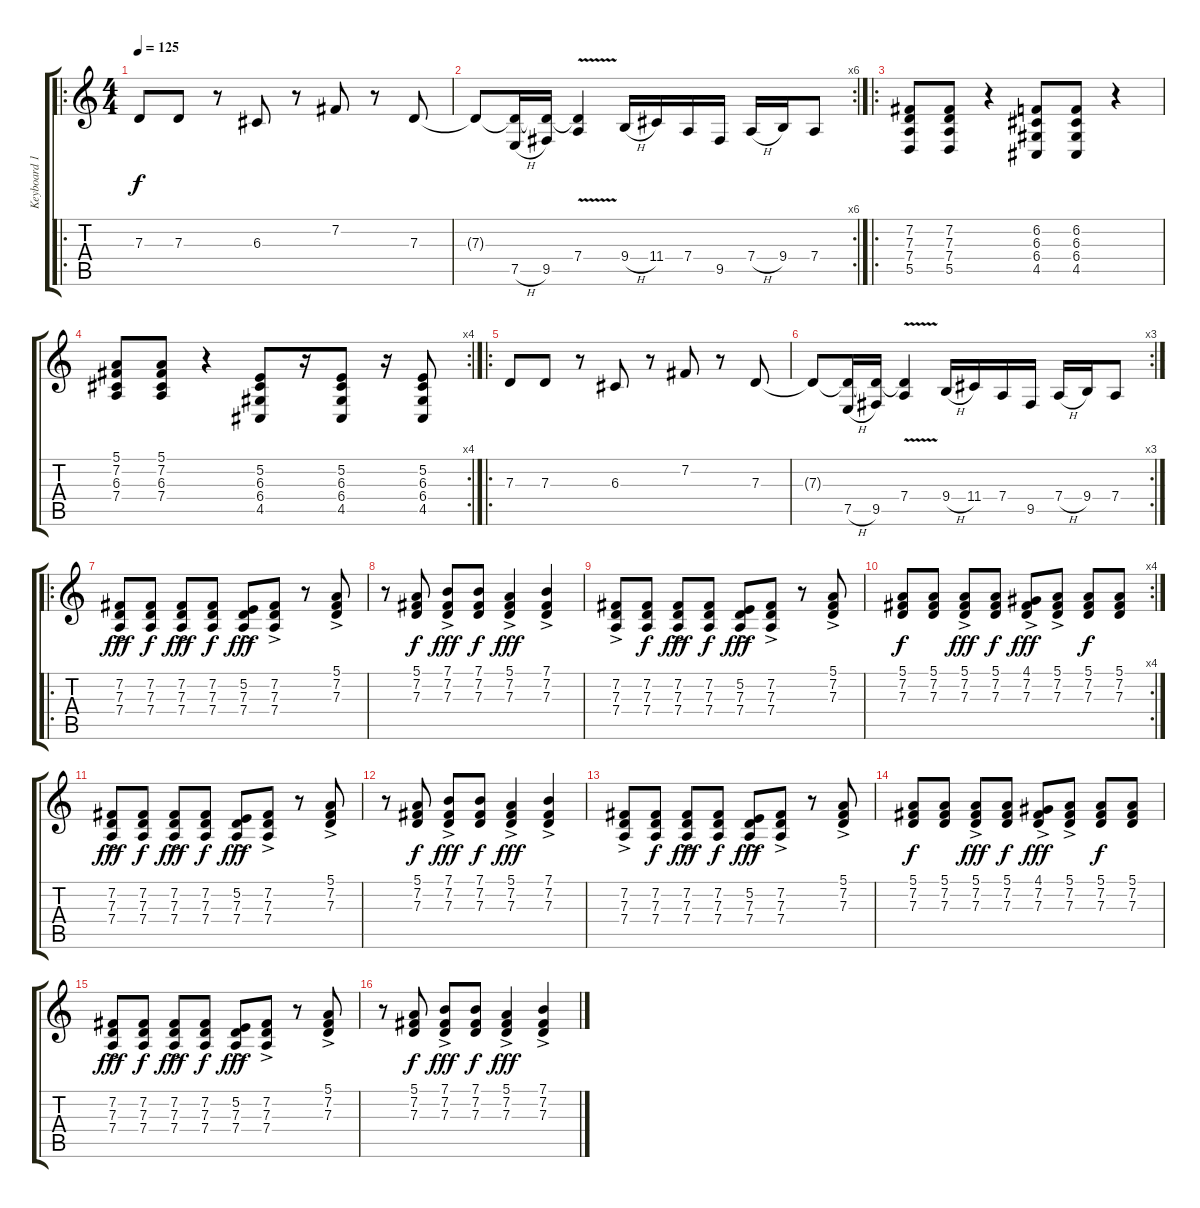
\track ("Keyboard 1" "Keyboard 1") {instrument lead2sawtooth}
\staff {score tabs}
\tuning (E4 B3 G3 D3 A2 E2) {hide}
\ro
\ts (4 4)
\tempo 125
\clef g2
\ks c
7.3.8{dy f} 7.3.8 r.8 6.3.8 r.8 7.2.8 r.8 7.3.8 |
\rc 6
7.3{t}.8 (7.3{t} 7.5{h}).16 (7.3{t} 9.5).16 (7.3{t} 7.4{v}).4 9.4{h}.16 11.4.16 7.4.16 9.5.16 7.4{h}.16 9.4.16 7.4.8 |
\ro
(7.2 7.3 7.4 5.5).8 (7.2 7.3 7.4 5.5).8 r.4 (6.2 6.3 6.4 4.5).8 (6.2 6.3 6.4 4.5).8 r.4 |
\rc 4
(5.1 7.2 6.3 7.4).8 (5.1 7.2 6.3 7.4).8 r.4 (5.2 6.3 6.4 4.5).8 r.16 (5.2 6.3 6.4 4.5).8 r.16 (5.2 6.3 6.4 4.5).8 |
\ro
7.3.8 7.3.8 r.8 6.3.8 r.8 7.2.8 r.8 7.3.8 |
\rc 3
7.3{t}.8 (7.3{t} 7.5{h}).16 (7.3{t} 9.5).16 (7.3{t} 7.4{v}).4 9.4{h}.16 11.4.16 7.4.16 9.5.16 7.4{h}.16 9.4.16 7.4.8 |
\ro
(7.2{ac} 7.3{ac} 7.4{ac}).8{dy fff volume 9} (7.2 7.3 7.4).8{dy f} (7.2{ac} 7.3{ac} 7.4{ac}).8{dy fff} (7.2 7.3 7.4).8{dy f} (5.2{ac} 7.3{ac} 7.4{ac}).8{dy fff} (7.2{ac} 7.3{ac} 7.4{ac}).8 r.8 (5.1{ac} 7.2{ac} 7.3{ac}).8 |
r.8 (5.1 7.2 7.3).8{dy f} (7.1{ac} 7.2{ac} 7.3{ac}).8{dy fff} (7.1 7.2 7.3).8{dy f} (5.1{ac} 7.2{ac} 7.3{ac}).4{dy fff} (7.1{ac} 7.2{ac} 7.3{ac}).4 |
(7.2{ac} 7.3{ac} 7.4{ac}).8 (7.2 7.3 7.4).8{dy f} (7.2{ac} 7.3{ac} 7.4{ac}).8{dy fff} (7.2 7.3 7.4).8{dy f} (5.2{ac} 7.3{ac} 7.4{ac}).8{dy fff} (7.2{ac} 7.3{ac} 7.4{ac}).8 r.8 (5.1{ac} 7.2{ac} 7.3{ac}).8 |
\rc 4
(5.1 7.2 7.3).8{dy f} (5.1 7.2 7.3).8 (5.1{ac} 7.2{ac} 7.3{ac}).8{dy fff} (5.1 7.2 7.3).8{dy f} (4.1{ac} 7.2{ac} 7.3{ac}).8{dy fff} (5.1{ac} 7.2{ac} 7.3{ac}).8 (5.1 7.2 7.3).8{dy f} (5.1 7.2 7.3).8 |
(7.2{ac} 7.3{ac} 7.4{ac}).8{dy fff} (7.2 7.3 7.4).8{dy f} (7.2{ac} 7.3{ac} 7.4{ac}).8{dy fff} (7.2 7.3 7.4).8{dy f} (5.2{ac} 7.3{ac} 7.4{ac}).8{dy fff} (7.2{ac} 7.3{ac} 7.4{ac}).8 r.8 (5.1{ac} 7.2{ac} 7.3{ac}).8 |
r.8 (5.1 7.2 7.3).8{dy f} (7.1{ac} 7.2{ac} 7.3{ac}).8{dy fff} (7.1 7.2 7.3).8{dy f} (5.1{ac} 7.2{ac} 7.3{ac}).4{dy fff} (7.1{ac} 7.2{ac} 7.3{ac}).4 |
(7.2{ac} 7.3{ac} 7.4{ac}).8 (7.2 7.3 7.4).8{dy f} (7.2{ac} 7.3{ac} 7.4{ac}).8{dy fff} (7.2 7.3 7.4).8{dy f} (5.2{ac} 7.3{ac} 7.4{ac}).8{dy fff} (7.2{ac} 7.3{ac} 7.4{ac}).8 r.8 (5.1{ac} 7.2{ac} 7.3{ac}).8 |
(5.1 7.2 7.3).8{dy f} (5.1 7.2 7.3).8 (5.1{ac} 7.2{ac} 7.3{ac}).8{dy fff} (5.1 7.2 7.3).8{dy f} (4.1{ac} 7.2{ac} 7.3{ac}).8{dy fff} (5.1{ac} 7.2{ac} 7.3{ac}).8 (5.1 7.2 7.3).8{dy f} (5.1 7.2 7.3).8 |
(7.2{ac} 7.3{ac} 7.4{ac}).8{dy fff} (7.2 7.3 7.4).8{dy f} (7.2{ac} 7.3{ac} 7.4{ac}).8{dy fff} (7.2 7.3 7.4).8{dy f} (5.2{ac} 7.3{ac} 7.4{ac}).8{dy fff} (7.2{ac} 7.3{ac} 7.4{ac}).8 r.8 (5.1{ac} 7.2{ac} 7.3{ac}).8 |
r.8 (5.1 7.2 7.3).8{dy f} (7.1{ac} 7.2{ac} 7.3{ac}).8{dy fff} (7.1 7.2 7.3).8{dy f} (5.1{ac} 7.2{ac} 7.3{ac}).4{dy fff} (7.1{ac} 7.2{ac} 7.3{ac}).4
